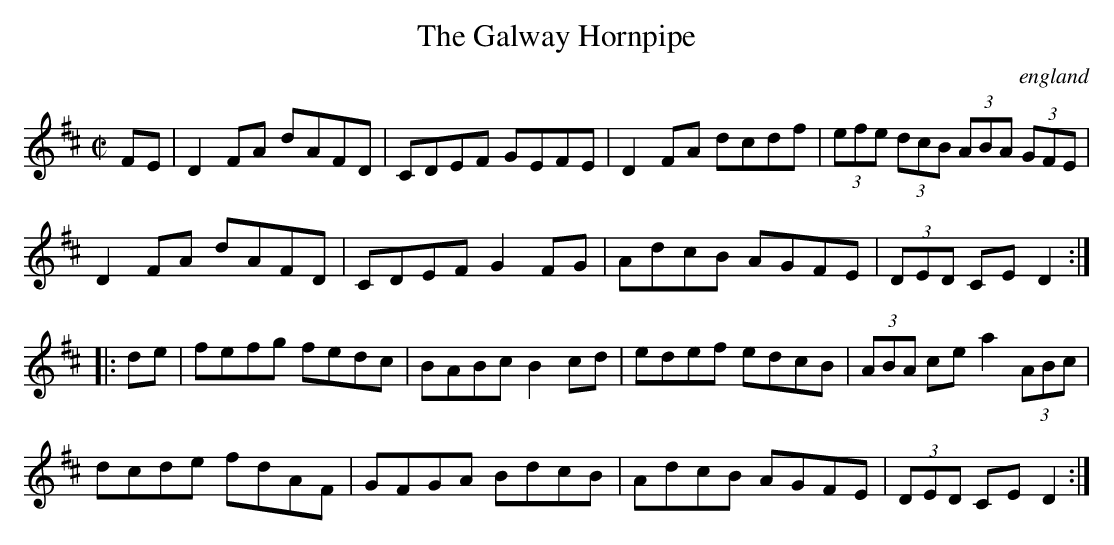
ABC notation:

X:1
T:Galway Hornpipe, The
O:england
M:C|
K:D
FE|D2FA dAFD|CDEF GEFE|D2FA dcdf|(3efe (3dcB (3ABA (3GFE|
D2FA dAFD|CDEF G2FG|AdcB AGFE|(3DED CE D2:|
|:de|fefg fedc|BABc B2cd|edef edcB|(3ABA ce a2 (3ABc|
dcde fdAF|GFGA BdcB|AdcB AGFE|(3DED CE D2:|
